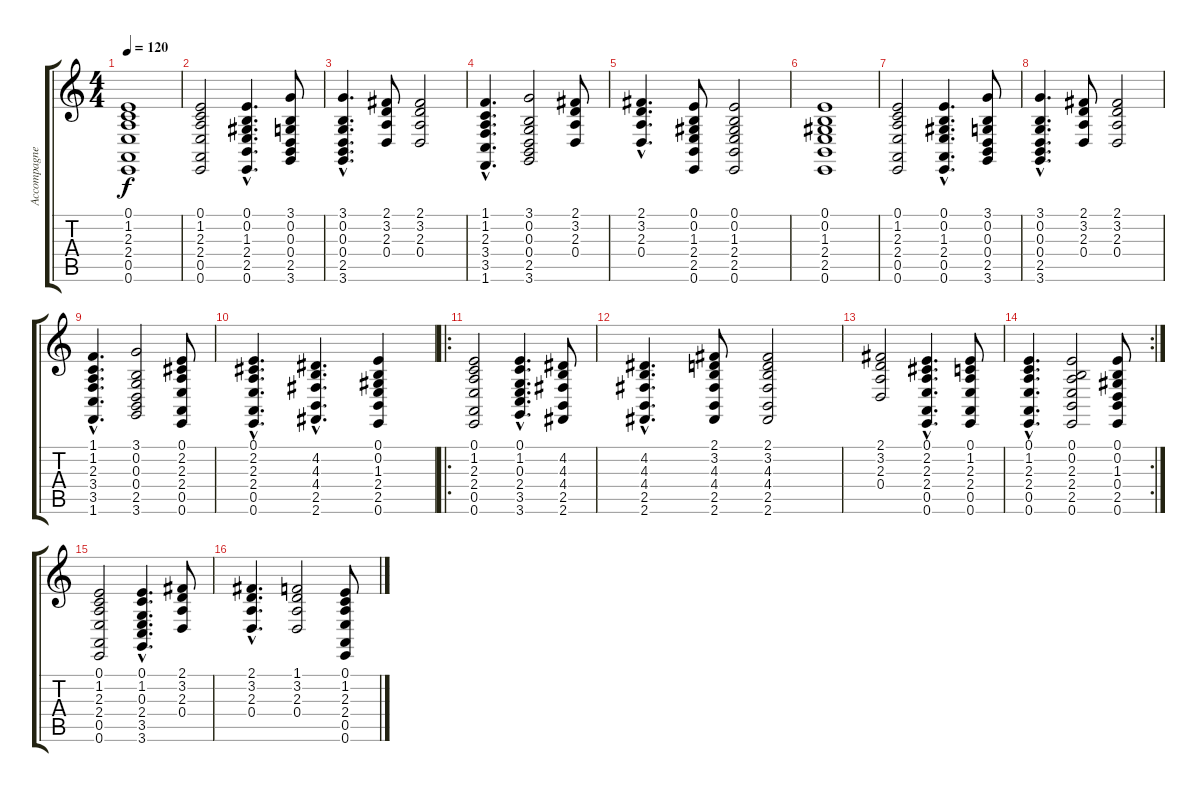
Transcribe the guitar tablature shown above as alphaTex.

\track ("Accompagnement" "Accompagne") {instrument voiceoohs}
\staff {score tabs}
\tuning (E4 B3 G3 D3 A2 E2) {hide}
\ts (4 4)
\tempo 120
\clef g2
\ks c
(0.1 1.2 2.3 2.4 0.5 0.6).1{dy f instrument voiceoohs} |
(0.1 1.2 2.3 2.4 0.5 0.6).2 (0.1{hac} 0.2{hac} 1.3{hac} 2.4{hac} 2.5{hac} 0.6{hac}).4{d} (3.1 0.2 0.3 0.4 2.5 3.6).8 |
(3.1{hac} 0.2{hac} 0.3{hac} 0.4{hac} 2.5{hac} 3.6).4{d} (2.1 3.2 2.3 0.4).8 (2.1 3.2 2.3 0.4).2 |
(1.1{hac} 1.2{hac} 2.3{hac} 3.4{hac} 3.5{hac} 1.6{hac}).4{d} (3.1 0.2 0.3 0.4 2.5 3.6).2 (2.1 3.2 2.3 0.4).8 |
(2.1{hac} 3.2{hac} 2.3{hac} 0.4{hac}).4{d} (0.1 0.2 1.3 2.4 2.5 0.6).8 (0.1 0.2 1.3 2.4 2.5 0.6).2 |
(0.1 0.2 1.3 2.4 2.5 0.6).1 |
(0.1 1.2 2.3 2.4 0.5 0.6).2 (0.1{hac} 0.2{hac} 1.3{hac} 2.4{hac} 0.5{hac} 0.6{hac}).4{d} (3.1 0.2 0.3 0.4 2.5 3.6).8 |
(3.1{hac} 0.2{hac} 0.3{hac} 0.4{hac} 2.5{hac} 3.6{hac}).4{d} (2.1 3.2 2.3 0.4).8 (2.1 3.2 2.3 0.4).2 |
(1.1{hac} 1.2{hac} 2.3{hac} 3.4{hac} 3.5{hac} 1.6{hac}).4{d} (3.1 0.2 0.3 0.4 2.5 3.6).2 (0.1 2.2 2.3 2.4 0.5 0.6).8 |
(0.1{hac} 2.2{hac} 2.3{hac} 2.4{hac} 0.5{hac} 0.6{hac}).4{d} (4.2{hac} 4.3{hac} 4.4{hac} 2.5{hac} 2.6{hac}).4{d} (0.1 0.2 1.3 2.4 2.5 0.6).4 |
\ro
(0.1 1.2 2.3 2.4 0.5 0.6).2 (0.1{hac} 1.2{hac} 0.3{hac} 2.4{hac} 3.5{hac} 3.6{hac}).4{d} (4.2 4.3 4.4 2.5 2.6).8 |
(4.2{hac} 4.3{hac} 4.4{hac} 2.5{hac} 2.6{hac}).4{d} (2.1 3.2 4.3 4.4 2.5 2.6).8 (2.1 3.2 4.3 4.4 2.5 2.6).2 |
(2.1 3.2 2.3 0.4).2 (0.1{hac} 2.2{hac} 2.3{hac} 2.4{hac} 0.5{hac} 0.6{hac}).4{d} (0.1 1.2 2.3 2.4 0.5 0.6).8 |
\rc 2
(0.1{hac} 1.2{hac} 2.3{hac} 2.4{hac} 0.5{hac} 0.6{hac}).4{d} (0.1 0.2 2.3 2.4 2.5 0.6).2 (0.1 0.2 1.3 0.4 2.5 0.6).8 |
(0.1 1.2 2.3 2.4 0.5 0.6).2 (0.1{hac} 1.2{hac} 0.3{hac} 2.4{hac} 3.5{hac} 3.6{hac}).4{d} (2.1 3.2 2.3 0.4).8 |
(2.1{hac} 3.2{hac} 2.3{hac} 0.4{hac}).4{d} (1.1 3.2 2.3 0.4).2 (0.1 1.2 2.3 2.4 0.5 0.6).8
